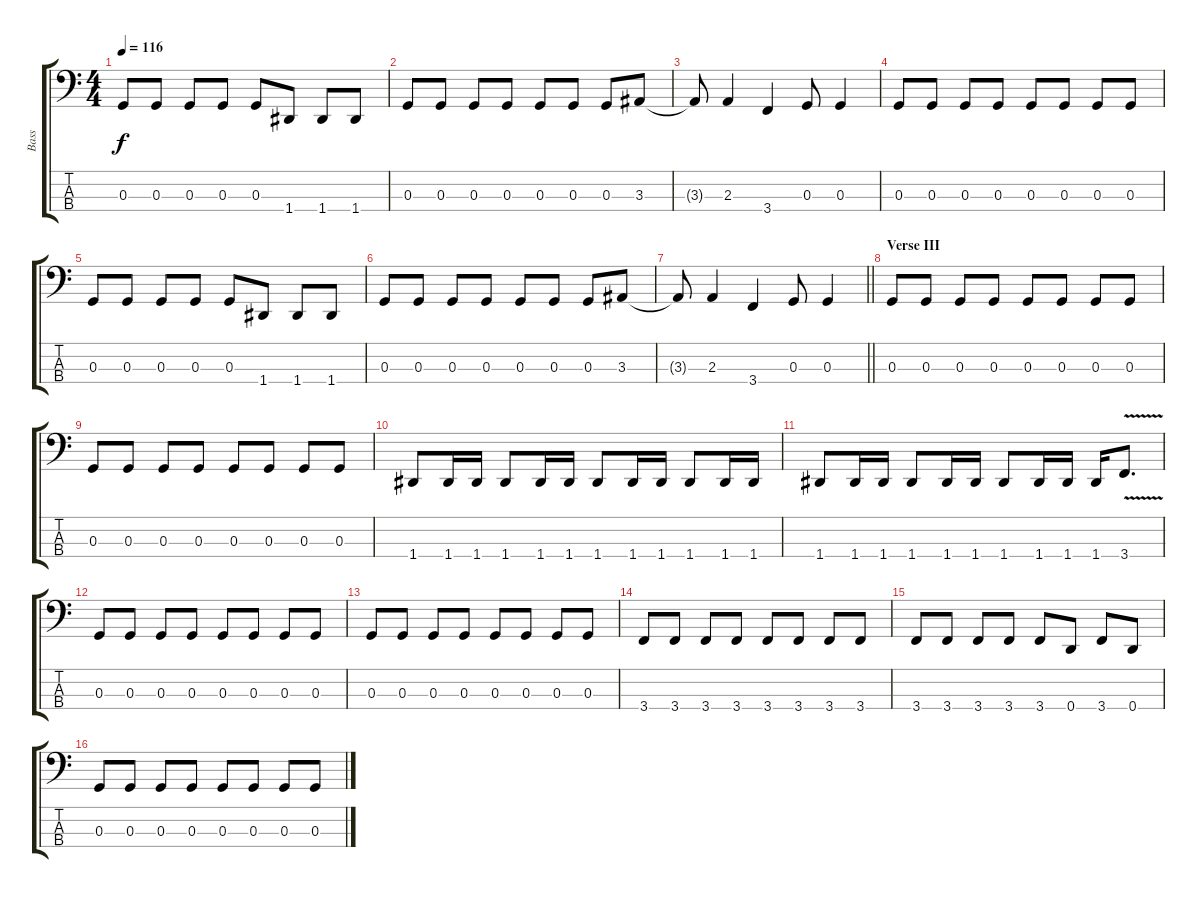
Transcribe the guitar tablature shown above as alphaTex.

\track ("Bass" "Bass") {instrument electricbasspick}
\staff {score tabs}
\tuning (F2 C2 G1 D1) {hide}
\ts (4 4)
\tempo 116
\clef f4
\ks c
0.3.8{dy f} 0.3.8 0.3.8 0.3.8 0.3.8 1.4.8 1.4.8 1.4.8 |
0.3.8 0.3.8 0.3.8 0.3.8 0.3.8 0.3.8 0.3.8 3.3.8 |
3.3{t}.8 2.3.4 3.4.4 0.3.8 0.3.4 |
0.3.8 0.3.8 0.3.8 0.3.8 0.3.8 0.3.8 0.3.8 0.3.8 |
0.3.8 0.3.8 0.3.8 0.3.8 0.3.8 1.4.8 1.4.8 1.4.8 |
0.3.8 0.3.8 0.3.8 0.3.8 0.3.8 0.3.8 0.3.8 3.3.8 |
\barLineRight lightlight
3.3{t}.8 2.3.4 3.4.4 0.3.8 0.3.4 |
\section ("" "Verse III")
0.3.8 0.3.8 0.3.8 0.3.8 0.3.8 0.3.8 0.3.8 0.3.8 |
0.3.8 0.3.8 0.3.8 0.3.8 0.3.8 0.3.8 0.3.8 0.3.8 |
1.4.8 1.4.16 1.4.16 1.4.8 1.4.16 1.4.16 1.4.8 1.4.16 1.4.16 1.4.8 1.4.16 1.4.16 |
1.4.8 1.4.16 1.4.16 1.4.8 1.4.16 1.4.16 1.4.8 1.4.16 1.4.16 1.4.16 3.4{v}.8{d} |
0.3.8 0.3.8 0.3.8 0.3.8 0.3.8 0.3.8 0.3.8 0.3.8 |
0.3.8 0.3.8 0.3.8 0.3.8 0.3.8 0.3.8 0.3.8 0.3.8 |
3.4.8 3.4.8 3.4.8 3.4.8 3.4.8 3.4.8 3.4.8 3.4.8 |
3.4.8 3.4.8 3.4.8 3.4.8 3.4.8 0.4.8 3.4.8 0.4.8 |
0.3.8 0.3.8 0.3.8 0.3.8 0.3.8 0.3.8 0.3.8 0.3.8
